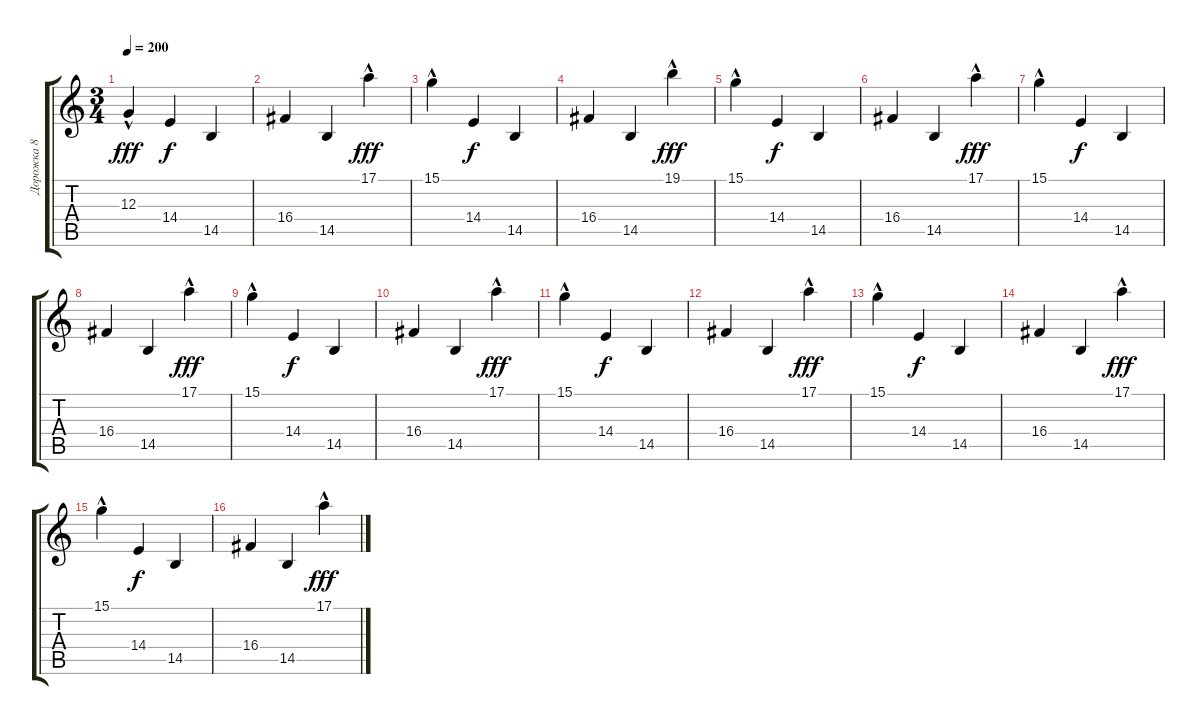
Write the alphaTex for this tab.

\track ("Дорожка 8" "Дорожка 8") {instrument electricgrandpiano}
\staff {score tabs}
\tuning (E4 B3 G3 D3 A2 E2) {hide}
\ts (3 4)
\tempo 200
\clef g2
\ks c
12.3{hac}.4{dy fff} 14.4.4{dy f} 14.5.4 |
16.4.4 14.5.4 17.1{hac}.4{dy fff} |
15.1{hac}.4 14.4.4{dy f} 14.5.4 |
16.4.4 14.5.4 19.1{hac}.4{dy fff} |
15.1{hac}.4 14.4.4{dy f} 14.5.4 |
16.4.4 14.5.4 17.1{hac}.4{dy fff} |
15.1{hac}.4 14.4.4{dy f} 14.5.4 |
16.4.4 14.5.4 17.1{hac}.4{dy fff} |
15.1{hac}.4 14.4.4{dy f} 14.5.4 |
16.4.4 14.5.4 17.1{hac}.4{dy fff} |
15.1{hac}.4 14.4.4{dy f} 14.5.4 |
16.4.4 14.5.4 17.1{hac}.4{dy fff} |
15.1{hac}.4 14.4.4{dy f} 14.5.4 |
16.4.4 14.5.4 17.1{hac}.4{dy fff} |
15.1{hac}.4 14.4.4{dy f} 14.5.4 |
16.4.4 14.5.4 17.1{hac}.4{dy fff}
